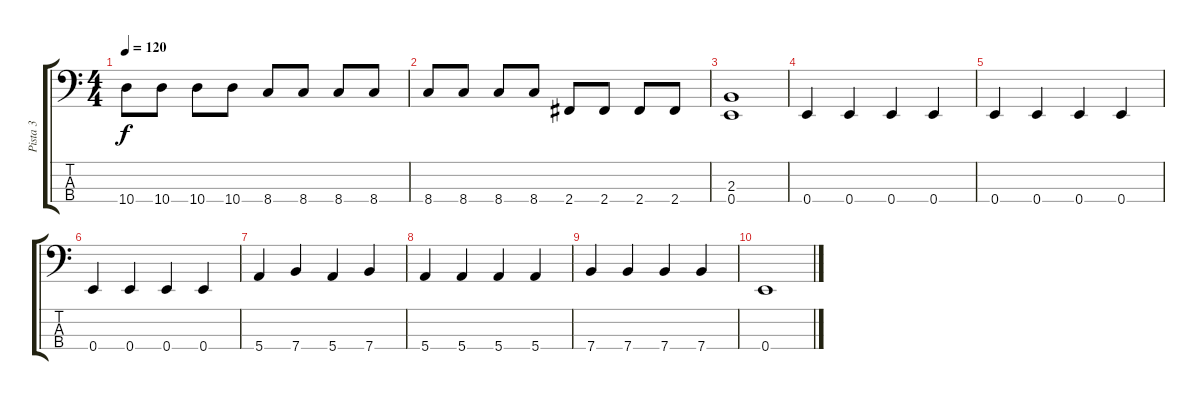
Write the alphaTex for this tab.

\track ("Pista 3" "Pista 3") {instrument electricbassfinger}
\staff {score tabs}
\tuning (G2 D2 A1 E1) {hide}
\ts (4 4)
\tempo 120
\clef f4
\ks c
10.4.8{dy f} 10.4.8 10.4.8 10.4.8 8.4.8 8.4.8 8.4.8 8.4.8 |
8.4.8 8.4.8 8.4.8 8.4.8 2.4.8 2.4.8 2.4.8 2.4.8 |
(2.3 0.4).1 |
0.4.4 0.4.4 0.4.4 0.4.4 |
0.4.4 0.4.4 0.4.4 0.4.4 |
0.4.4 0.4.4 0.4.4 0.4.4 |
5.4.4 7.4.4 5.4.4 7.4.4 |
5.4.4 5.4.4 5.4.4 5.4.4 |
7.4.4 7.4.4 7.4.4 7.4.4 |
0.4.1
